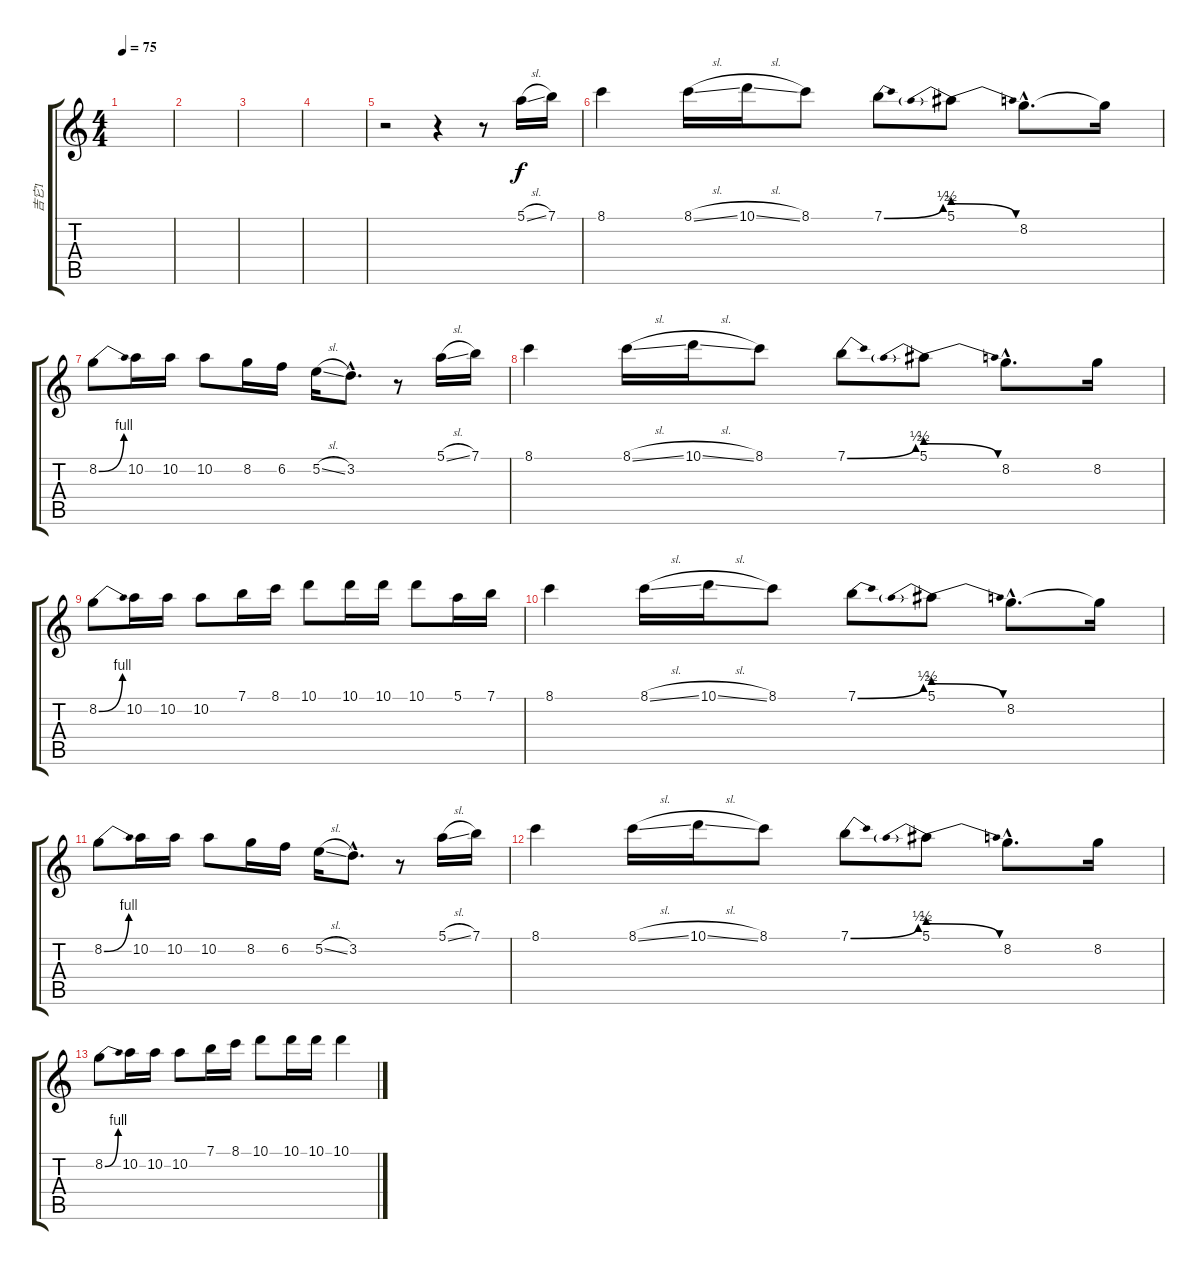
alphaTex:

\track ("吉它1" "吉它1") {instrument acousticguitarsteel}
\staff {score tabs}
\tuning (E4 B3 G3 D3 A2 E2) {hide}
\ts (4 4)
\tempo 75
\clef g2
\ks c
|
|
|
|
r.2 r.4 r.8 5.1{sl}.16 7.1.16 |
8.1.4 8.1{sl}.16 10.1{sl}.16 8.1.8 7.1{be (bend 0 0 60 2)}.8 5.1{be (prebendrelease 0 2 60 0)}.8 8.2{hac}.8{d} 8.2{t}.16 |
8.2{be (bend 0 0 60 4)}.8 10.2.16 10.2.16 10.2.8 8.2.16 6.2.16 5.2{sl}.16 3.2{hac}.8{d} r.8 5.1{sl}.16 7.1.16 |
8.1.4 8.1{sl}.16 10.1{sl}.16 8.1.8 7.1{be (bend 0 0 60 2)}.8 5.1{be (prebendrelease 0 2 60 0)}.8 8.2{hac}.8{d} 8.2.16 |
8.2{be (bend 0 0 60 4)}.8 10.2.16 10.2.16 10.2.8 7.1.16 8.1.16 10.1.8 10.1.16 10.1.16 10.1.8 5.1.16 7.1.16 |
8.1.4 8.1{sl}.16 10.1{sl}.16 8.1.8 7.1{be (bend 0 0 60 2)}.8 5.1{be (prebendrelease 0 2 60 0)}.8 8.2{hac}.8{d} 8.2{t}.16 |
8.2{be (bend 0 0 60 4)}.8 10.2.16 10.2.16 10.2.8 8.2.16 6.2.16 5.2{sl}.16 3.2{hac}.8{d} r.8 5.1{sl}.16 7.1.16 |
8.1.4 8.1{sl}.16 10.1{sl}.16 8.1.8 7.1{be (bend 0 0 60 2)}.8 5.1{be (prebendrelease 0 2 60 0)}.8 8.2{hac}.8{d} 8.2.16 |
8.2{be (bend 0 0 60 4)}.8 10.2.16 10.2.16 10.2.8 7.1.16 8.1.16 10.1.8 10.1.16 10.1.16 10.1.4
